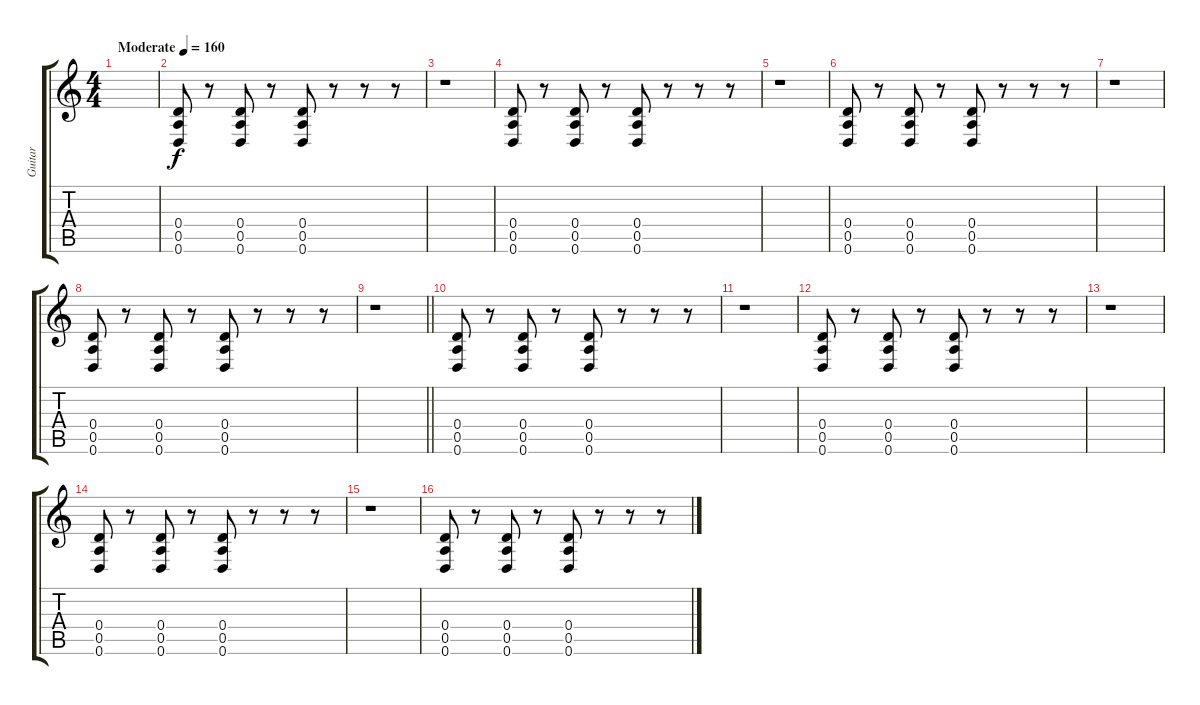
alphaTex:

\track ("Guitar" "Guitar") {instrument distortionguitar}
\staff {score tabs}
\tuning (E4 B3 G3 D3 A2 D2) {hide}
\ts (4 4)
\tempo (160 "Moderate")
\clef g2
\ks c
|
(0.4 0.5 0.6).8 r.8 (0.4 0.5 0.6).8 r.8 (0.4 0.5 0.6).8 r.8 r.8 r.8 |
r.1 |
(0.4 0.5 0.6).8 r.8 (0.4 0.5 0.6).8 r.8 (0.4 0.5 0.6).8 r.8 r.8 r.8 |
r.1 |
(0.4 0.5 0.6).8 r.8 (0.4 0.5 0.6).8 r.8 (0.4 0.5 0.6).8 r.8 r.8 r.8 |
r.1 |
(0.4 0.5 0.6).8 r.8 (0.4 0.5 0.6).8 r.8 (0.4 0.5 0.6).8 r.8 r.8 r.8 |
\barLineRight lightlight
r.1 |
(0.4 0.5 0.6).8 r.8 (0.4 0.5 0.6).8 r.8 (0.4 0.5 0.6).8 r.8 r.8 r.8 |
r.1 |
(0.4 0.5 0.6).8 r.8 (0.4 0.5 0.6).8 r.8 (0.4 0.5 0.6).8 r.8 r.8 r.8 |
r.1 |
(0.4 0.5 0.6).8 r.8 (0.4 0.5 0.6).8 r.8 (0.4 0.5 0.6).8 r.8 r.8 r.8 |
r.1 |
(0.4 0.5 0.6).8 r.8 (0.4 0.5 0.6).8 r.8 (0.4 0.5 0.6).8 r.8 r.8 r.8
